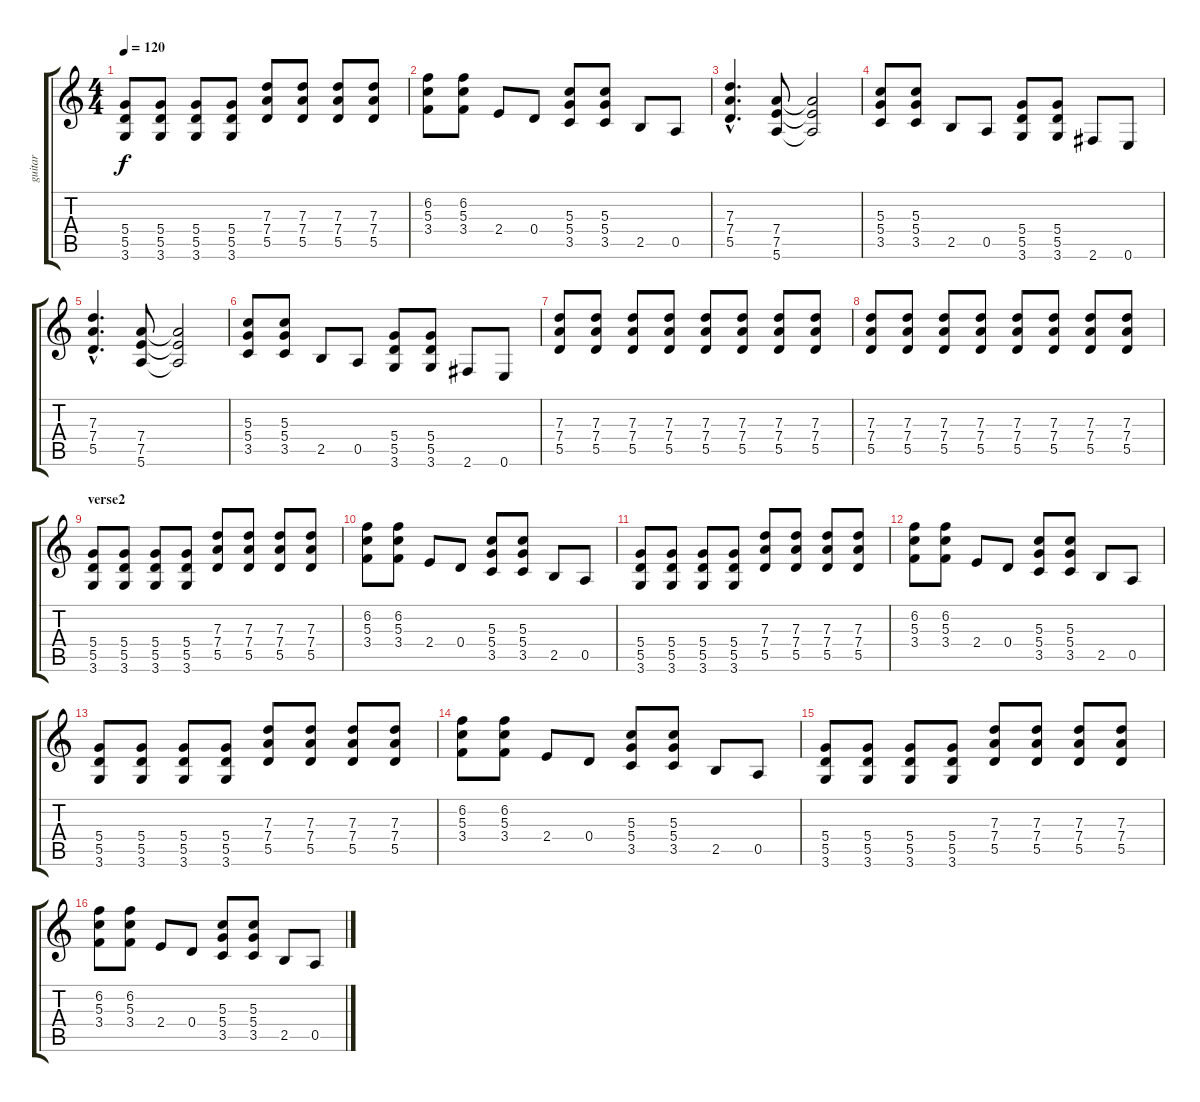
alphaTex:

\track ("guitar" "guitar") {instrument overdrivenguitar}
\staff {score tabs}
\tuning (E4 B3 G3 D3 A2 E2) {hide}
\ts (4 4)
\tempo 120
\clef g2
\ks c
(5.4 5.5 3.6).8{dy f} (5.4 5.5 3.6).8 (5.4 5.5 3.6).8 (5.4 5.5 3.6).8 (7.3 7.4 5.5).8 (7.3 7.4 5.5).8 (7.3 7.4 5.5).8 (7.3 7.4 5.5).8 |
(6.2 5.3 3.4).8 (6.2 5.3 3.4).8 2.4.8 0.4.8 (5.3 5.4 3.5).8 (5.3 5.4 3.5).8 2.5.8 0.5.8 |
(7.3{hac} 7.4{hac} 5.5{hac}).4{d} (7.4 7.5 5.6).8 (7.4{t} 7.5{t} 5.6{t}).2 |
(5.3 5.4 3.5).8 (5.3 5.4 3.5).8 2.5.8 0.5.8 (5.4 5.5 3.6).8 (5.4 5.5 3.6).8 2.6.8 0.6.8 |
(7.3{hac} 7.4{hac} 5.5{hac}).4{d} (7.4 7.5 5.6).8 (7.4{t} 7.5{t} 5.6{t}).2 |
(5.3 5.4 3.5).8 (5.3 5.4 3.5).8 2.5.8 0.5.8 (5.4 5.5 3.6).8 (5.4 5.5 3.6).8 2.6.8 0.6.8 |
(7.3 7.4 5.5).8 (7.3 7.4 5.5).8 (7.3 7.4 5.5).8 (7.3 7.4 5.5).8 (7.3 7.4 5.5).8 (7.3 7.4 5.5).8 (7.3 7.4 5.5).8 (7.3 7.4 5.5).8 |
(7.3 7.4 5.5).8 (7.3 7.4 5.5).8 (7.3 7.4 5.5).8 (7.3 7.4 5.5).8 (7.3 7.4 5.5).8 (7.3 7.4 5.5).8 (7.3 7.4 5.5).8 (7.3 7.4 5.5).8 |
\section ("" "verse2")
(5.4 5.5 3.6).8 (5.4 5.5 3.6).8 (5.4 5.5 3.6).8 (5.4 5.5 3.6).8 (7.3 7.4 5.5).8 (7.3 7.4 5.5).8 (7.3 7.4 5.5).8 (7.3 7.4 5.5).8 |
(6.2 5.3 3.4).8 (6.2 5.3 3.4).8 2.4.8 0.4.8 (5.3 5.4 3.5).8 (5.3 5.4 3.5).8 2.5.8 0.5.8 |
(5.4 5.5 3.6).8 (5.4 5.5 3.6).8 (5.4 5.5 3.6).8 (5.4 5.5 3.6).8 (7.3 7.4 5.5).8 (7.3 7.4 5.5).8 (7.3 7.4 5.5).8 (7.3 7.4 5.5).8 |
(6.2 5.3 3.4).8 (6.2 5.3 3.4).8 2.4.8 0.4.8 (5.3 5.4 3.5).8 (5.3 5.4 3.5).8 2.5.8 0.5.8 |
(5.4 5.5 3.6).8 (5.4 5.5 3.6).8 (5.4 5.5 3.6).8 (5.4 5.5 3.6).8 (7.3 7.4 5.5).8 (7.3 7.4 5.5).8 (7.3 7.4 5.5).8 (7.3 7.4 5.5).8 |
(6.2 5.3 3.4).8 (6.2 5.3 3.4).8 2.4.8 0.4.8 (5.3 5.4 3.5).8 (5.3 5.4 3.5).8 2.5.8 0.5.8 |
(5.4 5.5 3.6).8 (5.4 5.5 3.6).8 (5.4 5.5 3.6).8 (5.4 5.5 3.6).8 (7.3 7.4 5.5).8 (7.3 7.4 5.5).8 (7.3 7.4 5.5).8 (7.3 7.4 5.5).8 |
(6.2 5.3 3.4).8 (6.2 5.3 3.4).8 2.4.8 0.4.8 (5.3 5.4 3.5).8 (5.3 5.4 3.5).8 2.5.8 0.5.8
